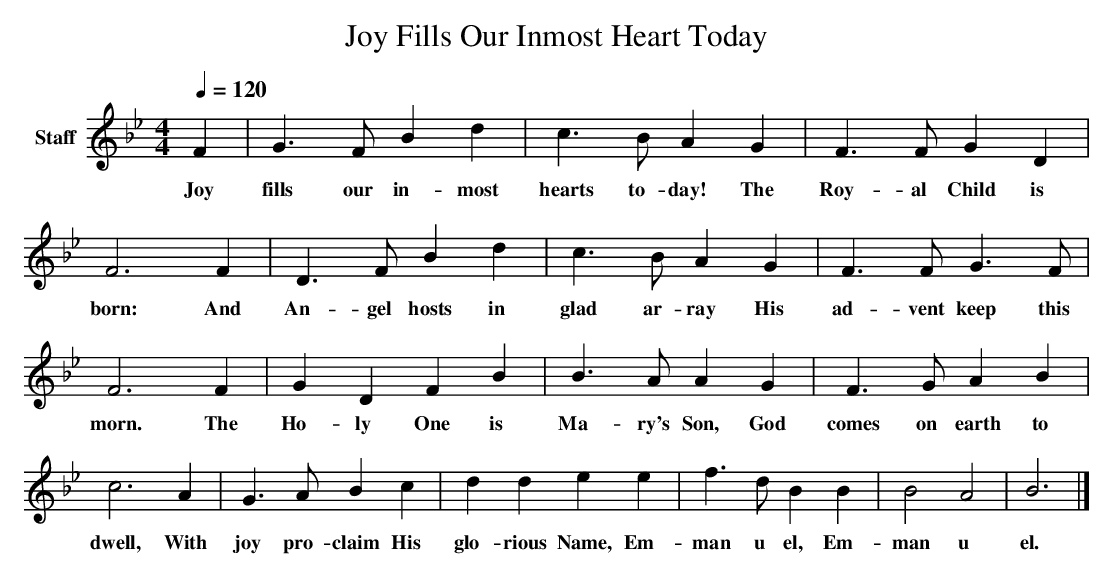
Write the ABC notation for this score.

X:1
T: Joy Fills Our Inmost Heart Today
L: 1/4
M: 4/4
Q: 1/4=120
V: P1 name="Staff"
K: Bb
[V: P1]  F | G3/ F/ B d | c3/ B/ A G | F3/ F/ G D | F3 F | D3/ F/ B d | c3/ B/ A G | F3/ F/ G3/ F/ | F3 F | G D F B | B3/ A/ A G | F3/ G/ A B | c3 A | G3/ A/ B c | d d e e | f3/ d/ B B | B2 A2 | B3|]
w: Joy fills our in- most hearts to- day! The Roy- al Child is born: And An- gel hosts in glad ar- ray His ad- vent keep this morn. The Ho- ly One is Ma- ry's Son, God comes on earth to dwell, With joy pro- claim His glo- rious Name, Em- man u el, Em- man u el.
